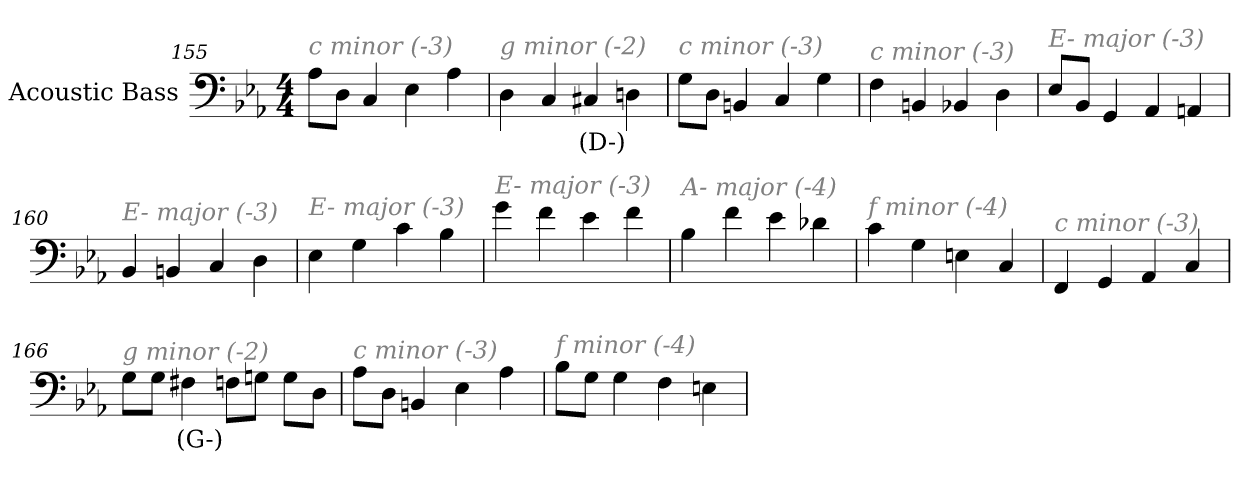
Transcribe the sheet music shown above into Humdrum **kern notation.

**kern	**text
*part1	*part1
*staff1	*staff1
*I"Acoustic Bass	*
*clefF4	*
*ITrd7c12	*
*k[b-e-a-]	*
*E-:	*
*M4/4	*
=155	=155
!LO:TX:i:color=#808080:t=c minor (-3)	!
8AA-L	.
8DDJ	.
4CC	.
4EE-	.
4AA-	.
=156	=156
!LO:TX:i:color=#808080:t=g minor (-2)	!
4DD	.
4CC	.
4CC#Xi	(D-)
4DDn	.
=157	=157
!LO:TX:i:color=#808080:t=c minor (-3)	!
8GGL	.
8DDJ	.
4BBBn	.
4CC	.
4GG	.
=158	=158
!LO:TX:i:color=#808080:t=c minor (-3)	!
4FF	.
4BBBn	.
4BBB-X	.
4DD	.
=159	=159
!LO:TX:i:color=#808080:t=E- major (-3)	!
8EE-L	.
8BBB-J	.
4GGG	.
4AAA-	.
4AAAn	.
=160	=160
!LO:TX:i:color=#808080:t=E- major (-3)	!
4BBB-	.
4BBBn	.
4CC	.
4DD	.
=161	=161
!LO:TX:i:color=#808080:t=E- major (-3)	!
4EE-	.
4GG	.
4C	.
4BB-	.
=162	=162
!LO:TX:i:color=#808080:t=E- major (-3)	!
4G	.
4F	.
4E-	.
4F	.
=163	=163
!LO:TX:i:color=#808080:t=A- major (-4)	!
4BB-	.
4F	.
4E-	.
4D-X	.
=164	=164
!LO:TX:i:color=#808080:t=f minor (-4)	!
4C	.
4GG	.
4EEn	.
4CC	.
=165	=165
!LO:TX:i:color=#808080:t=c minor (-3)	!
4FFF	.
4GGG	.
4AAA-	.
4CC	.
=166	=166
!LO:TX:i:color=#808080:t=g minor (-2)	!
8GGL	.
8GGJ	.
4FF#Xi	(G-)
8FFL	.
8GGnJ	.
8GGL	.
8DDJ	.
=167	=167
!LO:TX:i:color=#808080:t=c minor (-3)	!
8AA-L	.
8DDJ	.
4BBBn	.
4EE-	.
4AA-	.
=168	=168
!LO:TX:i:color=#808080:t=f minor (-4)	!
8BB-L	.
8GGJ	.
4GG	.
4FF	.
4EEn	.
=	=
*-	*-
